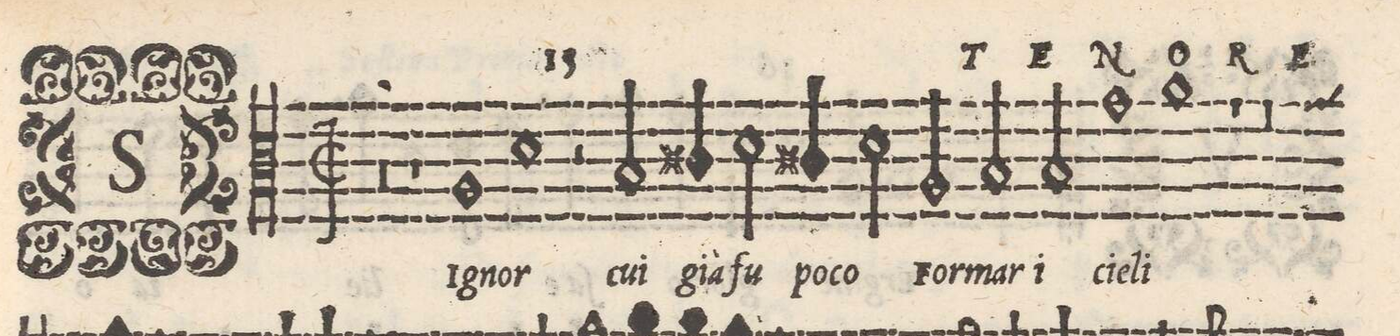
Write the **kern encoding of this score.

**kern	**text
*I"TENORE	*
*clefC3	*
*k[]	*
*met(C|)	*
*M2/1	*
0r	.
=2-	=2-
1r	.
1A	SI-
=3-	=3-
1d	-gnor
2r	.
2B/	cui
=4-	=4-
4c#X/	già
2d\	fu
4c#X/	po-
2d\	-co
2A/	For-
=5-	=5-
2B/	-mar
2B/	i
1g	cie-
=6-	=6-
1a	-li
1r	.
=7-	=7-
0r	.
=8-	=8-
*-	*-
